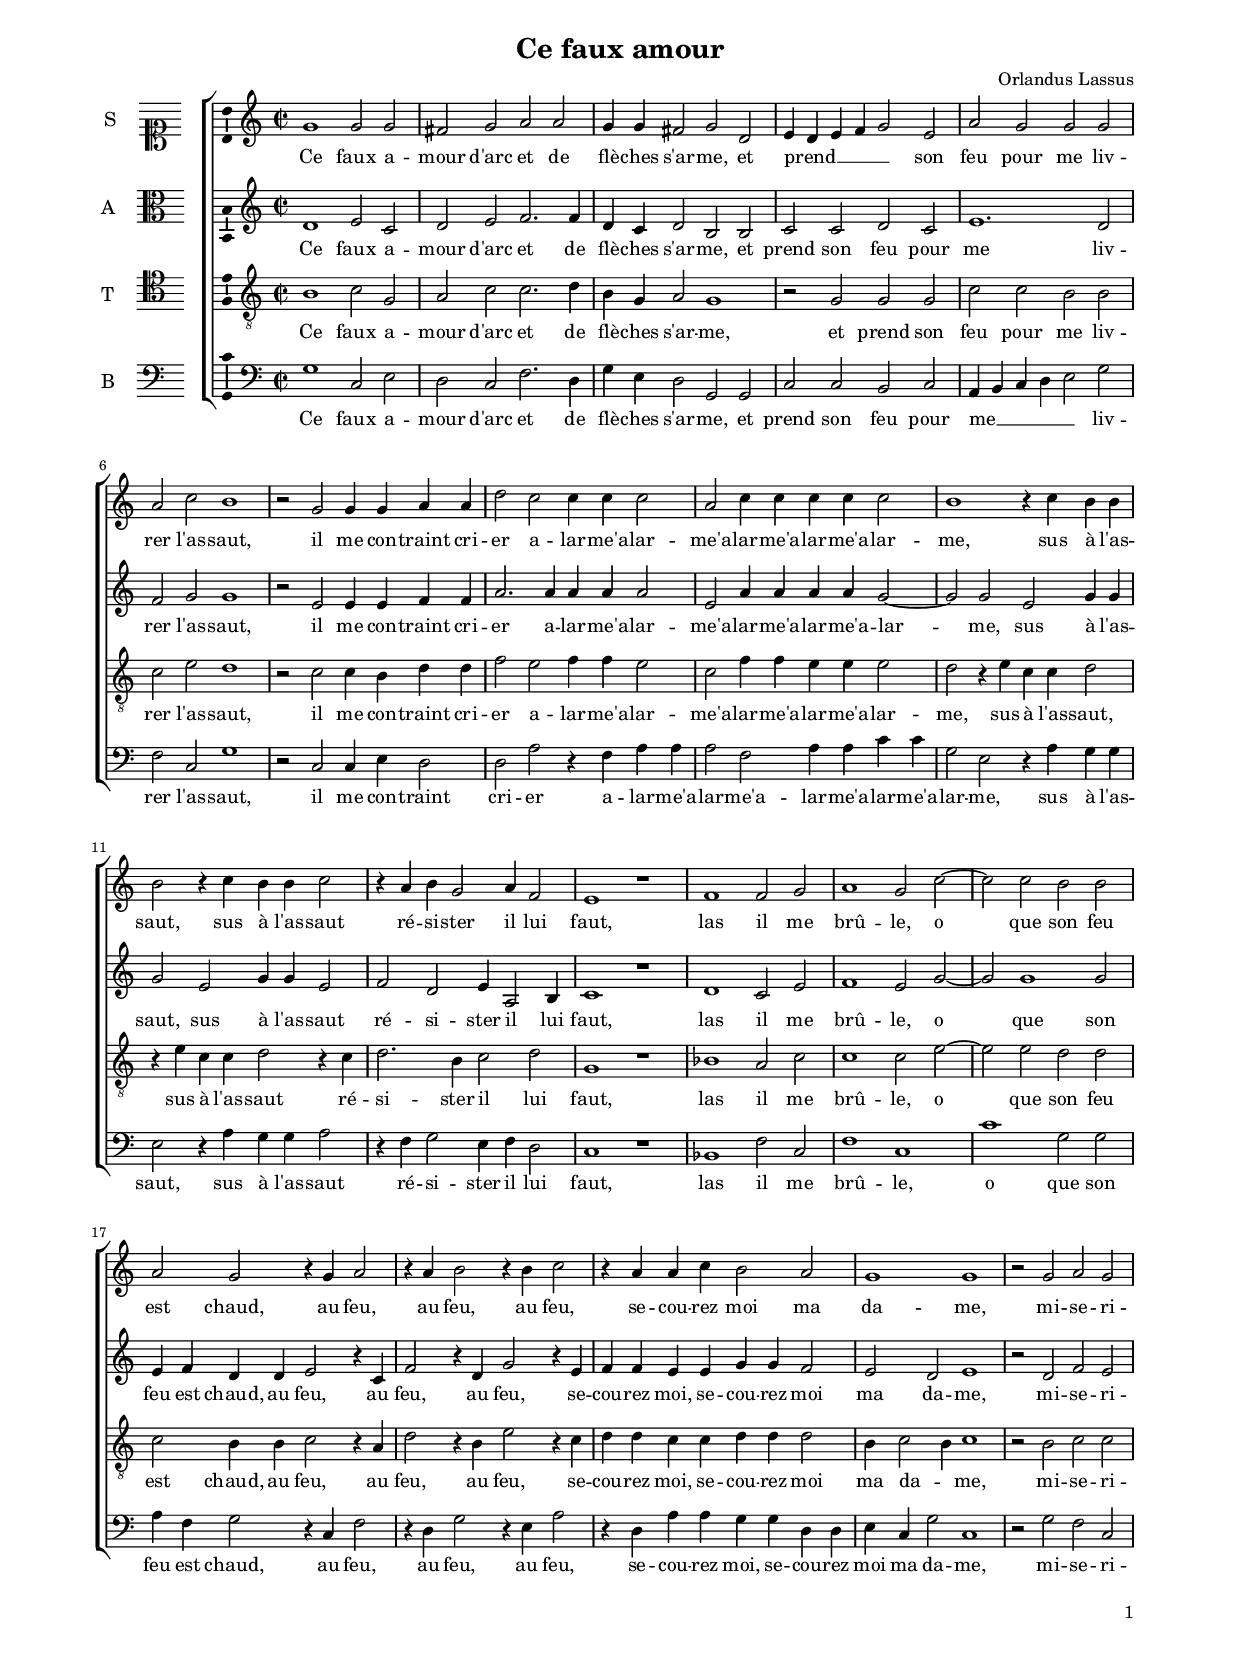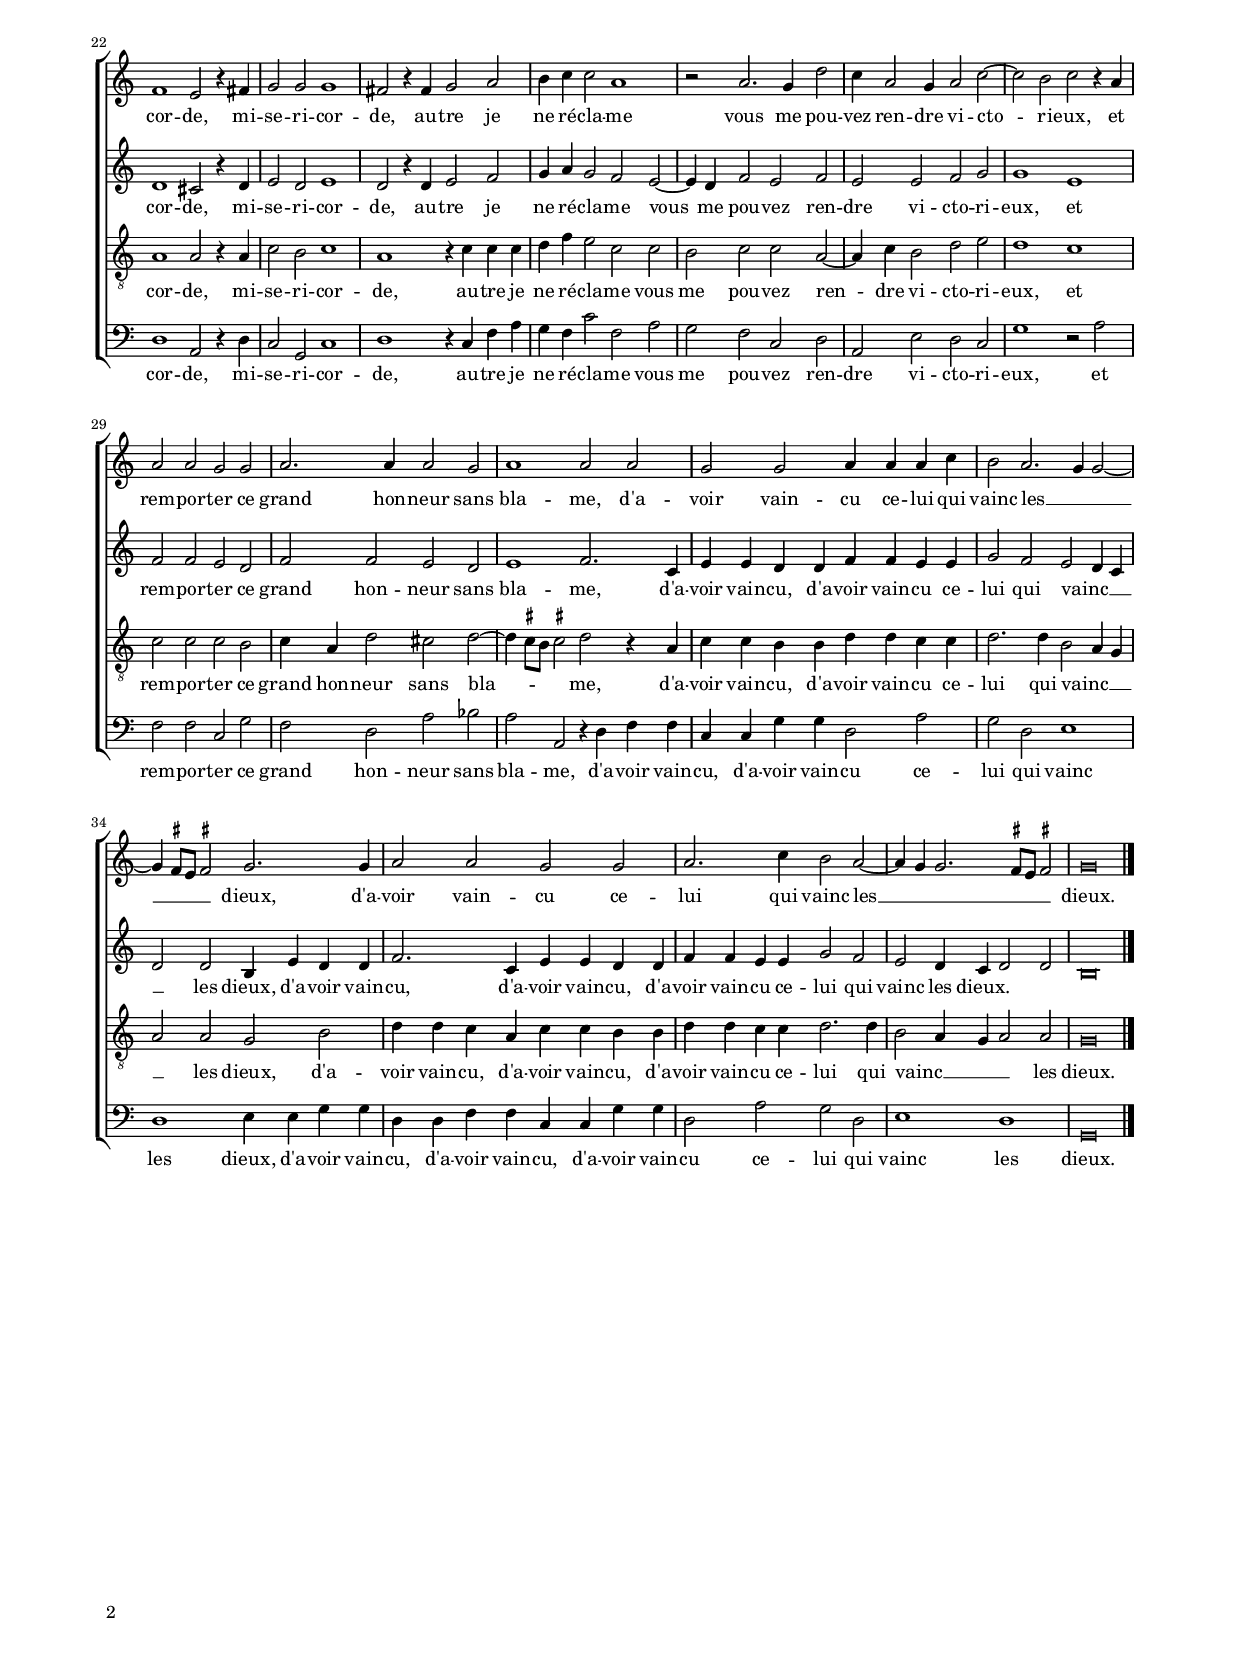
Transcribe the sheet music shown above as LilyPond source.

\header
{
  title="Ce faux amour"
  composer="Orlandus Lassus"
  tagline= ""
}

\version "2.24.2"
\include "deutsch.ly"
#(set-global-staff-size 15.2)
% #(set-default-paper-size "letter")
#(ly:set-option 'point-and-click #f)

	
global = {
	\key c \major
	\time 2/2 \set Score.measureLength = #(ly:make-moment 2/1)
	\skip 1*2*38 \bar "|."
	}

	ficta = { \once \set suggestAccidentals = ##t }
	
	forget = #(define-music-function (music) (ly:music?) #{
		\accidentalStyle forget
		$music
		\accidentalStyle default
		#})
	


\paper
	{
	top-margin = 1.7 \cm
	bottom-margin = 1.1 \cm
	left-margin = 1.8 \cm
	right-margin = 1.8 \cm
	ragged-bottom = ##f
	ragged-last-bottom = ##t
	print-page-number = ##f
	system-system-spacing = #'((basic-distance . 16) (minimum-distance . 14) (padding . 5) (strechability . 150))
	oddFooterMarkup=\markup   \fill-line { "" \fromproperty #'page:page-number-string }
	evenFooterMarkup=\markup  \fill-line { \fromproperty #'page:page-number-string "" }
	last-bottom-spacing = #'((basic-distance . 12) (minimum-distance . 7) (padding . 4))
	page-count = 2
%	systems-per-page = 3
%	min-systems-per-page = 3
	}


incipitcantus = \markup { \score {
	{
	\set Staff.instrumentName = \markup { \fontsize #1 "S" }
	\key c \major
	\clef soprano
	s4 \bar ""
	}
	\layout  {
	raggedright = ##t
	indent = 0.9 \cm
	line-width = 1.7 \cm
	\context { \Staff \remove Time_signature_engraver }
	\override Staff.Clef.Y-extent = #'(0 . 0)
	}} \hspace #1 }
	
      
incipitaltus = \markup { \score {
	{
	\set Staff.instrumentName = \markup { \fontsize #1 "A" }
	\key c \major
	\clef alto
	s4 \bar ""
	}
	\layout  {
	raggedright = ##t
	indent = 0.9 \cm
	line-width = 1.7 \cm
	\context { \Staff \remove Time_signature_engraver }
	\override Staff.Clef.Y-extent = #'(0 . 0)
	}} \hspace #1 }


incipittenor = \markup { \score {
	{
	\set Staff.instrumentName = \markup { \fontsize #1 "T" }
	\key c \major
	\clef tenor
	s4 \bar ""
	}
	\layout  {
	raggedright = ##t
	indent = 0.9 \cm
	line-width = 1.7 \cm
	\context { \Staff \remove Time_signature_engraver }
	\override Staff.Clef.Y-extent = #'(0 . 0)
	}} \hspace #1 }


incipitbassus = \markup { \score {
	{
	\set Staff.instrumentName = \markup { \fontsize #1 "B" }
	\key c \major
	\clef bass
	s4 \bar ""
	}
	\layout  {
	raggedright = ##t
	indent = 0.9 \cm
	line-width = 1.7 \cm
	\context { \Staff \remove Time_signature_engraver }
	\override Staff.Clef.Y-extent = #'(0 . 0)
	}} \hspace #1 }


cantus =  \relative c''
	{
	g1 g2 g
	fis2 g a a
	g4 g fis2 g d
	e4 d e f g2 e
%5
	a2 g g g |
	a2 c h1
	r2 g g4 g a a
	d2 c c4 c c2
	a2 c4 c c c c2
%10
	h1 r4 c h h |
	h2 r4 c h h c2
	r4 a h g2 a4 f2
	e1 r
	f1 f2 g
%15
	a1 g2 c~ |
	c2 c h h
	a2 g r4 g a2
	r4 a h2 r4 h c2
	r4 a a c h2 a
%20
	g1 g |
	r2 g a g
	f1 e2 r4 fis
	g2 g g1
	fis2 r4 fis g2 a
%25
	h4 c c2 a1 |
	r2 a2. g4 d'2
	c4 a2 g4 a2 c~
	c2 h c r4 a
	a2 a g g
%30
	a2. a4 a2 g |
	a1 a2 a
	g2 g a4 a a c
	h2 a2. g4 g2~
	g4 \ficta fis8 e \ficta fis!2 g2. g4
%35
	a2 a g g |
	a2. c4 h2 a~
	a4 g g2. \ficta fis8 e \ficta fis!2
	g\breve |
	}


altus =  \relative c'
	{
	d1 e2 c
	d2 e f2. f4
	d4 c d2 h h
	c2 c d c
%5
	e1. d2 |
	f2 g g1
	r2 e e4 e f f
	a2. a4 a a a2
	e2 a4 a a a g2~
%10
	g2 g e g4 g |
	g2 e g4 g e2
	f2 d e4 a,2 h4
	c1 r
	d1 c2 e
%15
	f1 e2 g~ |
	g2 g1 g2
	e4 f d d e2 r4 c
	f2 r4 d g2 r4 e
	f4 f e e g g f2
%20
	e2 d e1 |
	r2 d f e
	d1 cis2 r4 d
	e2 d e1
	d2 r4 d e2 f
%25
	g4 a g2 f e~ |
	e4 d f2 e f
	e2 e f g
	g1 e
	f2 f e d
%30
	f2 f e d |
	e1 f2. c4
	e4 e d d f f e e
	g2 f e d4 c
	d2 d h4 e d d
%35
	f2. c4 e e d d |
	f4 f e e g2 f
	e2 d4 c d2 d
	h\breve |
	}


tenor =  \relative c'
	{
	h1 c2 g
	a2 c c2. d4
	h4 g a2 g1
	r2 g g g
%5
	c2 c h h |
	c2 e d1
	r2 c c4 h d d
	f2 e f4 f e2
	c2 f4 f e e e2
%10
	d2 r4 e c c d2 |
	r4 e c c d2 r4 c
	d2. h4 c2 d
	g,1 r
	b1 a2 c
%15
	c1 c2 e~ |
	e2 e d d
	c2 h4 h c2 r4 a
	d2 r4 h e2 r4 c
	d4 d c c d d d2
%20
	h4 c2 h4 c1 |
	r2 h c c
	a1 a2 r4 a
	c2 h c1
	a1 r4 c c c
%25
	d4 f e2 c c |
	h2 c c a~
	a4 c h2 d e
	d1 c
	c2 c c h
%30
	c4 a d2 cis d~ |
	d4 \ficta cis8 h \ficta cis!2 d r4 a
	c4 c h h d d c c
	d2. d4 h2 a4 g
	a2 a g h
%35
	d4 d c a c c h h |
	d4 d c c d2. d4
	h2 a4 g a2 a
	g\breve |
	}


bassus  =  \relative c
	{
	g'1 c,2 e
	d2 c f2. d4
	g4 e d2 g, g
	c2 c h c
%5
	a4 h c d e2 g |
	f2 c g'1
	r2 c, c4 e d2
	d2 a' r4 f a a
	a2 f a4 a c c
%10
	g2 e r4 a g g |
	e2 r4 a g g a2
	r4 f g2 e4 f d2
	c1 r
	b1 f'2 c
%15
	f1 c |
	c'1 g2 g
	a4 f g2 r4 c, f2
	r4 d g2 r4 e a2
	r4 d, a' a g g d d
%20
	e4 c g'2 c,1 |
	r2 g' f c
	d1 a2 r4 d
	c2 g c1
	d1 r4 c f a
%25
	g4 f c'2 f, a |
	g2 f c d
	a2 e' d c
	g'1 r2 a
	f2 f c g'
%30
	f2 d a' b |
	a2 a, r4 d f f
	c4 c g' g d2 a'
	g2 d e1
	d1 e4 e g g
%35
	d4 d f f c c g' g |
	d2 a' g d
	e1 d
	g,\breve |
	}


lyricscantus = \lyricmode {
	Ce faux a -- mour d'arc et de flè -- ches s'ar -- me,
	et prend __ _ _ _ _ son feu pour me liv -- rer l'as -- saut,
	il me con -- traint cri -- er a -- lar -- me'a -- lar -- me'a -- lar -- me'a -- lar -- me'a -- lar -- me,
	sus à l'as -- saut,
	sus à l'as -- saut ré -- si -- ster il lui faut,
	las il me brû -- le, o que son feu est chaud,
	au feu, au feu, au feu, se -- cou -- rez moi ma da -- me,
	mi -- se -- ri -- cor -- de,
	mi -- se -- ri -- cor -- de,
	au -- tre je ne ré -- cla -- me
	vous me pou -- vez ren -- dre vi -- cto -- ri -- eux,
	et rem -- por -- ter ce grand hon -- neur sans bla -- me,
	d'a -- voir vain -- cu ce -- lui qui vainc les __ _ _ _ _ _ dieux,
	d'a -- voir vain -- cu ce -- lui qui vainc les __ _ _ _ _ _ dieux.
	}


lyricsaltus = \lyricmode {
	Ce faux a -- mour d'arc et de flè -- ches s'ar -- me,
	et prend son feu pour me liv -- rer l'as -- saut,
	il me con -- traint cri -- er a -- lar -- me'a -- lar -- me'a -- lar -- me'a -- lar -- me'a -- lar -- me,
	sus à l'as -- saut,
	sus à l'as -- saut ré -- si -- ster il lui faut,
	las il me brû -- le, o que son feu est chaud,
	au feu, au feu, au feu, se -- cou -- rez moi,
	se -- cou -- rez moi ma da -- me,
	mi -- se -- ri -- cor -- de,
	mi -- se -- ri -- cor -- de,
	au -- tre je ne ré -- cla -- me
	vous me pou -- vez ren -- dre vi -- cto -- ri -- eux,
	et rem -- por -- ter ce grand hon -- neur sans bla -- me,
	d'a -- voir vain -- cu,
	d'a -- voir vain -- cu ce -- lui qui vainc __ _ _ _ les dieux,
	d'a -- voir vain -- cu,
	d'a -- voir vain -- cu,
	d'a -- voir vain -- cu ce -- lui qui vainc les dieux.
	}


lyricstenor = \lyricmode {
	Ce faux a -- mour d'arc et de flè -- ches s'ar -- me,
	et prend son feu pour me liv -- rer l'as -- saut,
	il me con -- traint cri -- er a -- lar -- me'a -- lar -- me'a -- lar -- me'a -- lar -- me'a -- lar -- me,
	sus à l'as -- saut,
	sus à l'as -- saut ré -- si -- ster il lui faut,
	las il me brû -- le, o que son feu est chaud,
	au feu, au feu, au feu, se -- cou -- rez moi,
	se -- cou -- rez moi ma da -- _ me,
	mi -- se -- ri -- cor -- de,
	mi -- se -- ri -- cor -- de,
	au -- tre je ne ré -- cla -- me
	vous me pou -- vez ren -- dre vi -- cto -- ri -- eux,
	et rem -- por -- ter ce grand hon -- neur sans bla -- _ _ _ me,
	d'a -- voir vain -- cu,
	d'a -- voir vain -- cu ce -- lui qui vainc __ _ _ _ les dieux,
	d'a -- voir vain -- cu,
	d'a -- voir vain -- cu,
	d'a -- voir vain -- cu ce -- lui qui vainc __ _ _ _ les dieux.
	}


lyricsbassus = \lyricmode {
	Ce faux a -- mour d'arc et de flè -- ches s'ar -- me,
	et prend son feu pour me __ _ _ _ _ liv -- rer l'as -- saut,
	il me con -- traint cri -- er a -- lar -- me'a -- lar -- me'a -- lar -- me'a -- lar -- me'a -- lar -- me,
	sus à l'as -- saut,
	sus à l'as -- saut ré -- si -- ster il lui faut,
	las il me brû -- le, o que son feu est chaud,
	au feu, au feu, au feu, se -- cou -- rez moi,
	se -- cou -- rez moi ma da -- me,
	mi -- se -- ri -- cor -- de,
	mi -- se -- ri -- cor -- de,
	au -- tre je ne ré -- cla -- me
	vous me pou -- vez ren -- dre vi -- cto -- ri -- eux,
	et rem -- por -- ter ce grand hon -- neur sans bla -- me,
	d'a -- voir vain -- cu,
	d'a -- voir vain -- cu ce -- lui qui vainc les dieux,
	d'a -- voir vain -- cu,
	d'a -- voir vain -- cu,
	d'a -- voir vain -- cu ce -- lui qui vainc les dieux.
	}


\score
{  
	\transpose c c {
	\new ChoirStaff \with { \override StaffGrouper.staff-staff-spacing.basic-distance = #13 }
	<<

	\new Staff << \global
	\new Voice="v1" {
		\set Staff.instrumentName=\incipitcantus
		\set Staff.midiInstrument = "reed organ"
		\clef violin
		\cantus }
	\new Lyrics \lyricsto "v1" {\lyricscantus }
	>>


	\new Staff << \global
	\new Voice="v2" {
		\set Staff.instrumentName=\incipitaltus
		\set Staff.midiInstrument = "reed organ"
		\clef violin 
		\altus}
	\new Lyrics \lyricsto "v2" {\lyricsaltus }
	>>


	\new Staff << \global
	\new Voice="v3" {
		\set Staff.instrumentName=\incipittenor
		\set Staff.midiInstrument = "reed organ"
		\clef "G_8"
		\tenor }
	\new Lyrics \lyricsto "v3" {\lyricstenor }
	>>


	\new Staff << \global
	\new Voice="v4" {
		\set Staff.instrumentName=\incipitbassus
		\set Staff.midiInstrument = "reed organ"
		\clef bass 
		\bassus }
	\new Lyrics \lyricsto "v4" {\lyricsbassus}
	>>

	>>
	} % transpose

	\layout
	{
	indent = 1.8 \cm
	%\context { \Lyrics \override VerticalAxisGroup.nonstaff-relatedstaff-spacing.padding = #2 }
%	\context { \Lyrics \override LyricText.font-size = #1 }
	\context { \Staff \override TimeSignature.break-visibility = #end-of-line-invisible }
	\context { \Staff \consists Ambitus_engraver }
	\context { \Score \override BarNumber.padding = #2 }
	\context { \Voice \override NoteHead.style = #'baroque }
	}

\midi
	{
	\tempo 2 = 100
	}
	
}


% EOF
